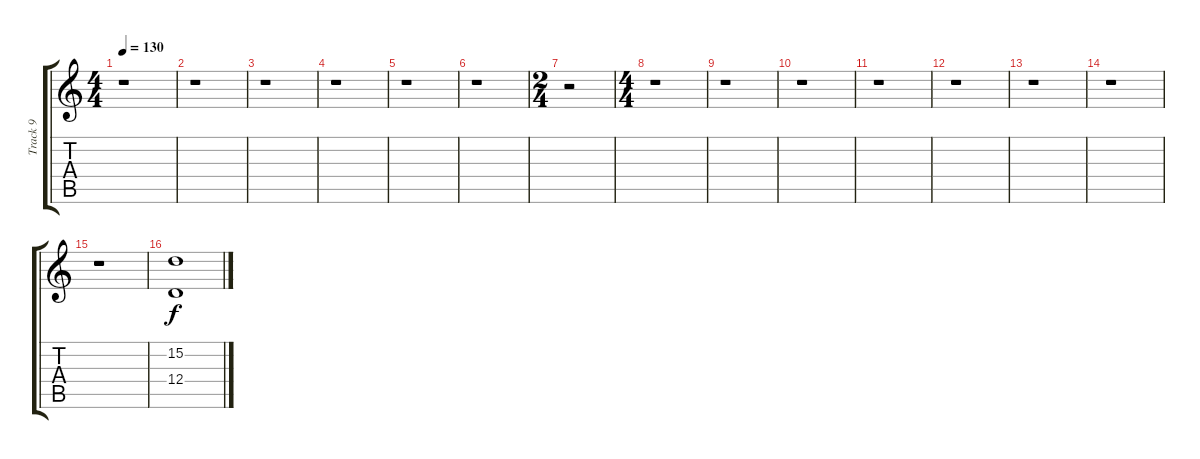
\track ("Track 9" "Track 9") {instrument voiceoohs}
\staff {score tabs}
\tuning (E4 B3 G3 D3 A2 E2) {hide}
\ts (4 4)
\tempo 130
\clef g2
\ks c
r.1{dy f} |
r.1 |
r.1 |
r.1 |
r.1 |
r.1 |
\ts (2 4)
r.2 |
\ts (4 4)
r.1 |
r.1 |
r.1 |
r.1 |
r.1 |
r.1 |
r.1 |
r.1 |
(15.2 12.4).1
